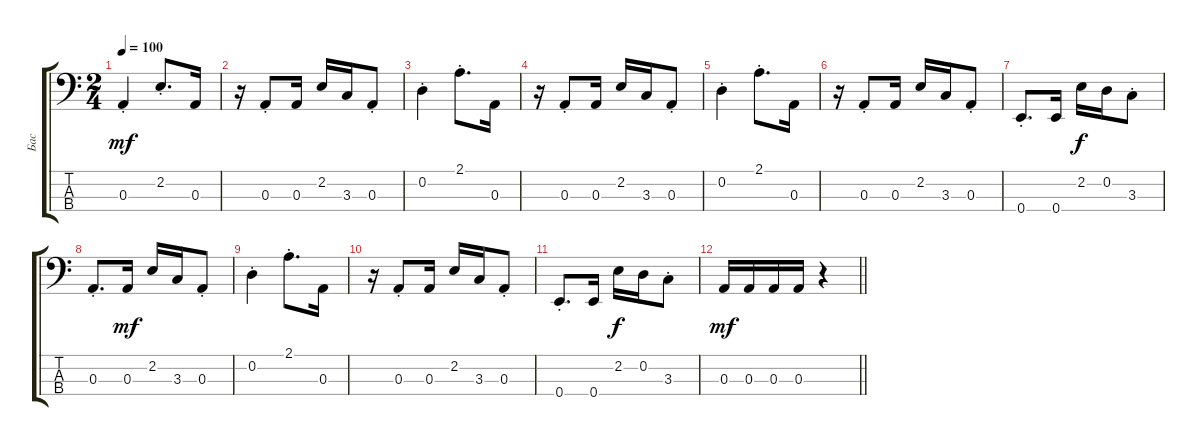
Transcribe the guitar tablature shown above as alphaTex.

\track ("Бас" "Бас") {instrument electricbasspick}
\staff {score tabs}
\tuning (G2 D2 A1 E1) {hide}
\ts (2 4)
\tempo 100
\clef f4
\ks c
0.3{st}.4{dy mf} 2.2{st}.8{d} 0.3.16 |
r.16 0.3{st}.8 0.3.16 2.2.16 3.3.16 0.3{st}.8 |
0.2{st}.4 2.1{st}.8{d} 0.3.16 |
r.16 0.3{st}.8 0.3.16 2.2.16 3.3.16 0.3{st}.8 |
0.2{st}.4 2.1{st}.8{d} 0.3.16 |
r.16 0.3{st}.8 0.3.16 2.2.16 3.3.16 0.3{st}.8 |
0.4{st}.8{d} 0.4.16 2.2.16{dy f} 0.2.16 3.3{st}.8 |
0.3{st}.8{d} 0.3.16{dy mf} 2.2.16 3.3.16 0.3{st}.8 |
0.2{st}.4 2.1{st}.8{d} 0.3.16 |
r.16 0.3{st}.8 0.3.16 2.2.16 3.3.16 0.3{st}.8 |
0.4{st}.8{d} 0.4.16 2.2.16{dy f} 0.2.16 3.3{st}.8 |
\barLineRight lightlight
0.3.16{dy mf} 0.3.16 0.3.16 0.3.16 r.4
